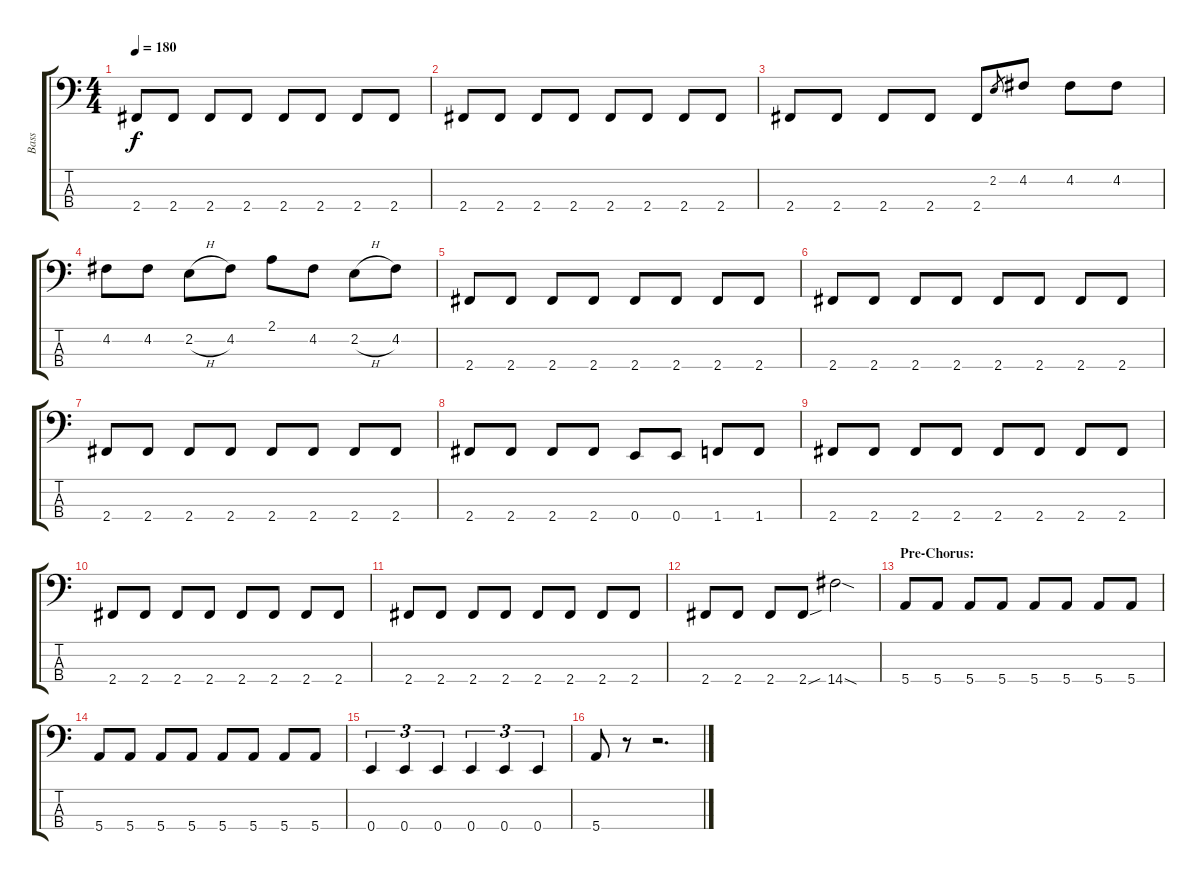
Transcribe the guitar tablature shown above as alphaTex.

\track ("Bass" "Bass") {instrument electricbasspick}
\staff {score tabs}
\tuning (G2 D2 A1 E1) {hide}
\ts (4 4)
\tempo 180
\clef f4
\ks c
2.4.8{dy f} 2.4.8 2.4.8 2.4.8 2.4.8 2.4.8 2.4.8 2.4.8 |
2.4.8 2.4.8 2.4.8 2.4.8 2.4.8 2.4.8 2.4.8 2.4.8 |
2.4.8 2.4.8 2.4.8 2.4.8 2.4.8 2.2.8{gr} 4.2.8 4.2.8 4.2.8 |
4.2.8 4.2.8 2.2{h}.8 4.2.8 2.1.8 4.2.8 2.2{h}.8 4.2.8 |
2.4.8 2.4.8 2.4.8 2.4.8 2.4.8 2.4.8 2.4.8 2.4.8 |
2.4.8 2.4.8 2.4.8 2.4.8 2.4.8 2.4.8 2.4.8 2.4.8 |
2.4.8 2.4.8 2.4.8 2.4.8 2.4.8 2.4.8 2.4.8 2.4.8 |
2.4.8 2.4.8 2.4.8 2.4.8 0.4.8 0.4.8 1.4.8 1.4.8 |
2.4.8 2.4.8 2.4.8 2.4.8 2.4.8 2.4.8 2.4.8 2.4.8 |
2.4.8 2.4.8 2.4.8 2.4.8 2.4.8 2.4.8 2.4.8 2.4.8 |
2.4.8 2.4.8 2.4.8 2.4.8 2.4.8 2.4.8 2.4.8 2.4.8 |
2.4.8 2.4.8 2.4.8 2.4{sou}.8 14.4{sod}.2 |
\section ("" "Pre-Chorus:")
5.4.8 5.4.8 5.4.8 5.4.8 5.4.8 5.4.8 5.4.8 5.4.8 |
5.4.8 5.4.8 5.4.8 5.4.8 5.4.8 5.4.8 5.4.8 5.4.8 |
0.4.4{tu (3 2)} 0.4.4{tu (3 2)} 0.4.4{tu (3 2)} 0.4.4{tu (3 2)} 0.4.4{tu (3 2)} 0.4.4{tu (3 2)} |
5.4.8 r.8 r.2{d}
